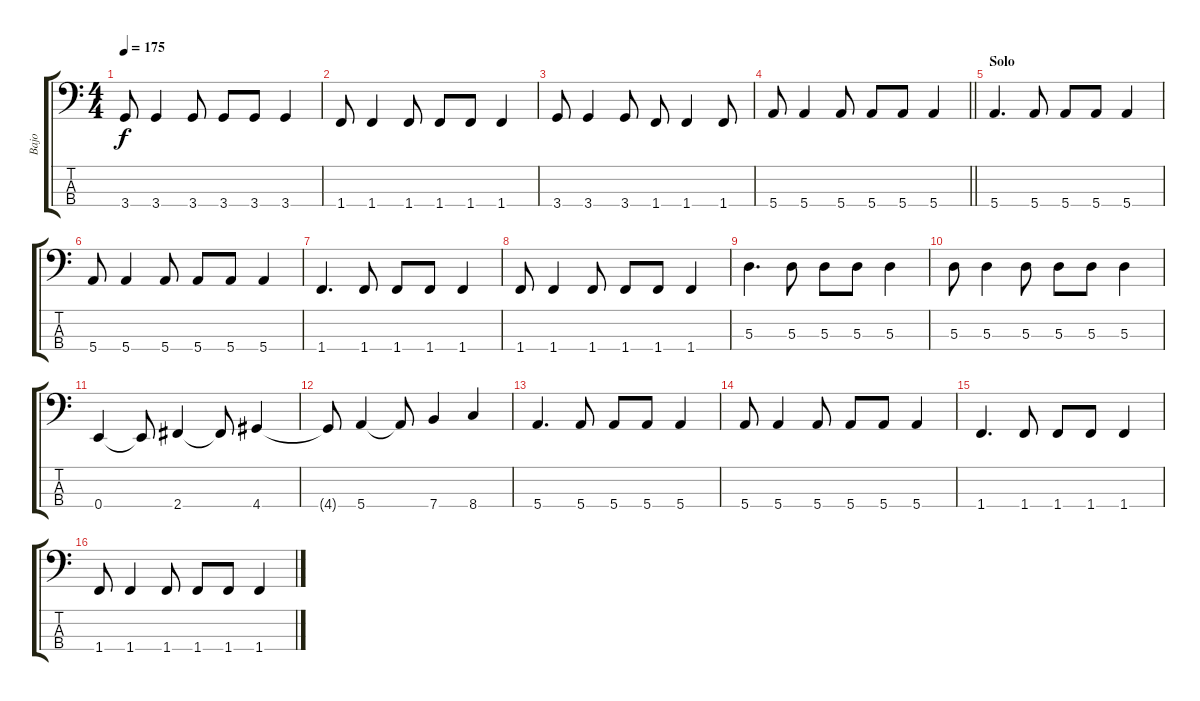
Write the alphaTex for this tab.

\track ("Bajo" "Bajo") {instrument electricbassfinger}
\staff {score tabs}
\tuning (G2 D2 A1 E1) {hide}
\ts (4 4)
\tempo 175
\clef f4
\ks c
3.4.8{dy f} 3.4.4 3.4.8 3.4.8 3.4.8 3.4.4 |
1.4.8 1.4.4 1.4.8 1.4.8 1.4.8 1.4.4 |
3.4.8 3.4.4 3.4.8 1.4.8 1.4.4 1.4.8 |
\barLineRight lightlight
5.4.8 5.4.4 5.4.8 5.4.8 5.4.8 5.4.4 |
\section ("" "Solo")
5.4.4{d} 5.4.8 5.4.8 5.4.8 5.4.4 |
5.4.8 5.4.4 5.4.8 5.4.8 5.4.8 5.4.4 |
1.4.4{d} 1.4.8 1.4.8 1.4.8 1.4.4 |
1.4.8 1.4.4 1.4.8 1.4.8 1.4.8 1.4.4 |
5.3.4{d} 5.3.8 5.3.8 5.3.8 5.3.4 |
5.3.8 5.3.4 5.3.8 5.3.8 5.3.8 5.3.4 |
0.4.4 0.4{t}.8 2.4.4 2.4{t}.8 4.4.4 |
4.4{t}.8 5.4.4 5.4{t}.8 7.4.4 8.4.4 |
5.4.4{d} 5.4.8 5.4.8 5.4.8 5.4.4 |
5.4.8 5.4.4 5.4.8 5.4.8 5.4.8 5.4.4 |
1.4.4{d} 1.4.8 1.4.8 1.4.8 1.4.4 |
1.4.8 1.4.4 1.4.8 1.4.8 1.4.8 1.4.4
